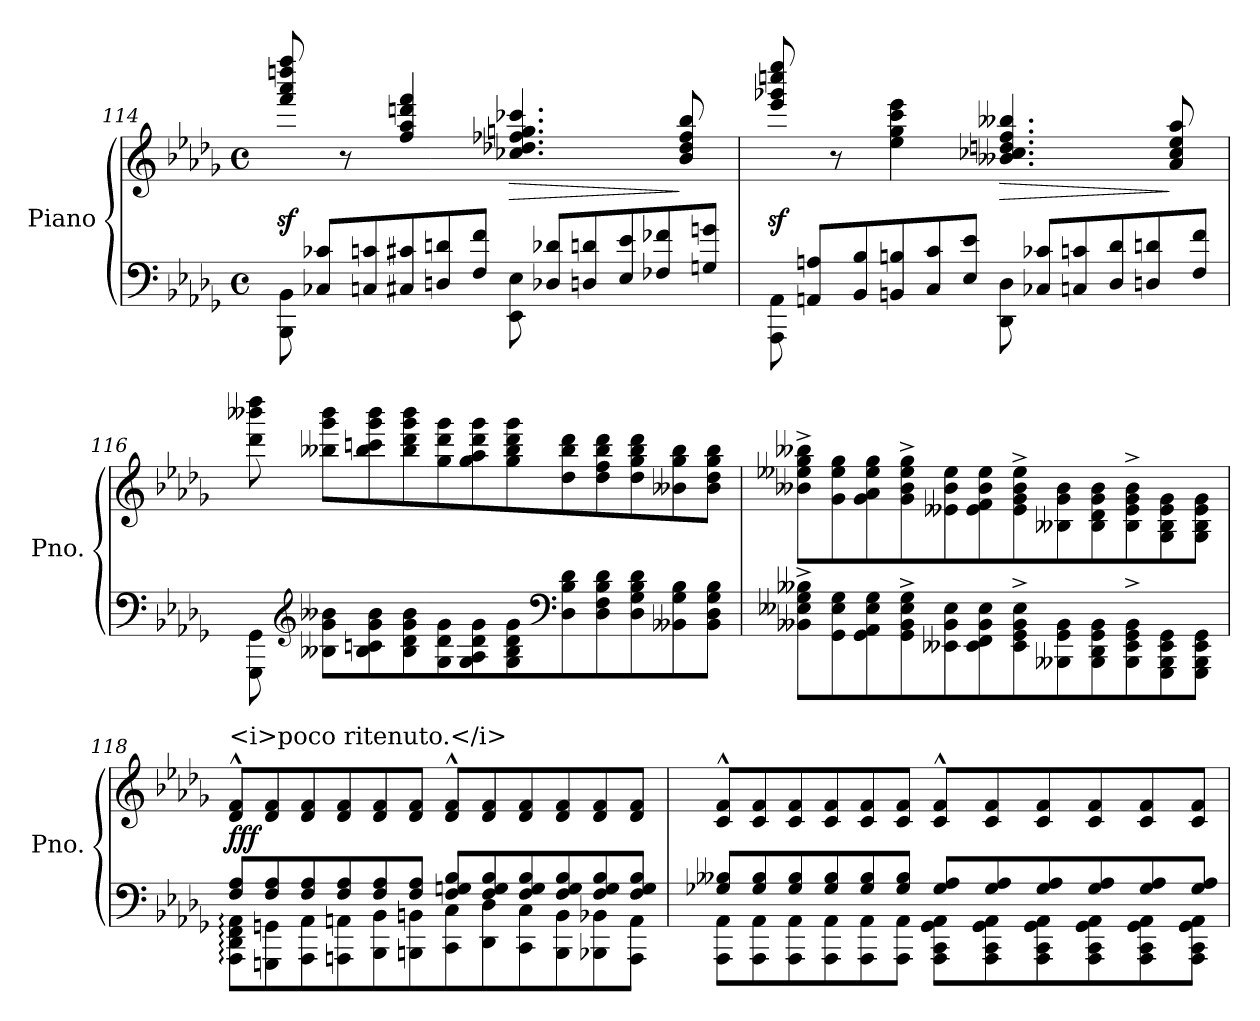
**kern	**kern	**dynam
*part1	*part1	*part1
*staff2	*staff1	*staff1/2
*I"Piano	*	*
*I'Pno.	*	*
*clefF4	*clefG2	*
*k[b-e-a-d-g-]	*k[b-e-a-d-g-]	*
*M4/4	*M4/4	*
*met(c)	*met(c)	*
*Xtuplet	*	*
=114	=114	=114
12BBB-\ 12BB-\	8fff/z< 8aaa-/z< 8ddddn/z< 8ffff/z<	.
12C-X/ 12c-X/L	.	.
.	8r	.
12Cn/ 12cn/	.	.
12C#X/ 12c#X/	4ff/ 4aa-/ 4dddn/ 4fff/	.
12Dn/ 12dn/	.	.
12F/ 12f/J	.	.
!	!	!LO:HP:b
12EE-\ 12E-\	4.cc-X/ 4.dd-X/ 4.ff-X/ 4.ggn/ 4.ccc-X/	>
12D-X/ 12d-X/L	.	.
12Dn/ 12dn/	.	.
12E-/ 12e-/	.	.
12F-X/ 12f-X/	.	.
.	8b-/ 8dd-/ 8ff-/ 8bb-/	]
12Gn/ 12gn/J	.	.
!!LO:LB:g=z
=115	=115	=115
12AAA-\ 12AA-\	8eee-/z< 8ggg-X/z< 8ccccn/z< 8eeee-/z<	.
12AAn/ 12An/L	.	.
.	8r	.
12BB-/ 12B-/	.	.
12BBn/ 12Bn/	4ee-\ 4gg-\ 4ccc\ 4eee-\	.
12C/ 12c/	.	.
12E-/ 12e-/J	.	.
!	!	!LO:HP:b
12DD-\ 12D-\	4.b--X/ 4.cc-X/ 4.ddn/ 4.ff/ 4.bb--X/	>
12C-X/ 12c-X/L	.	.
12Cn/ 12cn/	.	.
12D-/ 12d-/	.	.
12Dn/ 12dn/	.	.
.	8a-/ 8cc-/ 8ee-/ 8aa-/	]
12F/ 12f/J	.	.
!!LO:LB:g=z
=116	=116	=116
*	*Xtuplet	*
12GGG-\ 12GG-\	12ddd-\ 12bbb--X\ 12dddd-\	.
*clefG2	*	*
12B--X\ 12g-\ 12b--X\L	12bb--X\ 12ggg-\ 12bbb--\L	.
12B--\ 12cn\ 12g-\ 12b--\	12bb--\ 12cccn\ 12ggg-\ 12bbb--\	.
12B--\ 12d-\ 12g-\ 12b--\	12bb--\ 12ddd-\ 12ggg-\ 12bbb--\	.
12G-\ 12d-\ 12g-\	12gg-\ 12ddd-\ 12ggg-\	.
12G-\ 12A-\ 12d-\ 12g-\	12gg-\ 12aa-\ 12ddd-\ 12ggg-\	.
12G-\ 12B--\ 12d-\ 12g-\	12gg-\ 12bb--\ 12ddd-\ 12ggg-\	.
*clefF4	*	*
12D-\ 12B--\ 12d-\	12dd-\ 12bb--\ 12ddd-\	.
12D-\ 12F\ 12B--\ 12d-\	12dd-\ 12ff\ 12bb--\ 12ddd-\	.
12D-\ 12G-\ 12B--\ 12d-\	12dd-\ 12gg-\ 12bb--\ 12ddd-\	.
12BB--X\ 12G-\ 12B--\	12b--\ 12gg-\ 12bb--\	.
12BB--\ 12D-\ 12G-\ 12B--\J	12b--\ 12dd-\ 12gg-\ 12bb--\J	.
=117	=117	=117
12BB--X\^ 12E--X\^ 12G-\^ 12B--X\^L	12b--X\^ 12ee--X\^ 12gg-\^ 12bb--X\^L	.
12GG-\ 12E--\ 12G-\	12g-\ 12ee--\ 12gg-\	.
12GG-\ 12AA-\ 12E--\ 12G-\	12g-\ 12a-\ 12ee--\ 12gg-\	.
12GG-\^ 12BB--\^ 12E--\^ 12G-\^	12g-\^ 12b--\^ 12ee--\^ 12gg-\^	.
12EE--X\ 12BB--\ 12E--\	12e--X\ 12b--\ 12ee--\	.
12EE--\ 12FF\ 12BB--\ 12E--\	12e--\ 12f\ 12b--\ 12ee--\	.
12EE--\^ 12GG-\^ 12BB--\^ 12E--\^	12e--\^ 12g-\^ 12b--\^ 12ee--\^	.
12BBB--X\ 12GG-\ 12BB--\	12B--X\ 12g-\ 12b--\	.
12BBB--\ 12DD-\ 12GG-\ 12BB--\	12B--\ 12d-\ 12g-\ 12b--\	.
12BBB--\^ 12EE--\^ 12GG-\^ 12BB--\^	12B--\^ 12e--\^ 12g-\^ 12b--\^	.
12GGG-\ 12BBB--\ 12EE--\ 12GG-\	12G-\ 12B--\ 12e--\ 12g-\	.
12GGG-\ 12BBB--\ 12EE--\ 12GG-\J	12G-\ 12B--\ 12e--\ 12g-\J	.
!!LO:PB:g=z
=118	=118	=118
*^	*	*
!	!	!LO:TX:a:t=&lt;i&gt;poco ritenuto.&lt;/i&gt;	!
!	!	!	!LO:DY:b
12AAA-\: 12DD-\: 12FF\: 12AA-\:L	12F/ 12A-/L	12d-/^^ 12f/^^L	fff
12GGGn\ 12GGn\	12F/ 12A-/	12d-/ 12f/	.
12AAA-\ 12AA-\	12F/ 12A-/	12d-/ 12f/	.
12AAAn\ 12AAn\	12F/ 12A-/	12d-/ 12f/	.
12BBB-\ 12BB-\	12F/ 12A-/	12d-/ 12f/	.
12BBBn\ 12BBn\	12F/ 12A-/J	12d-/ 12f/J	.
12CC\ 12C\	12F/ 12Gn/ 12B-/L	12d-/^^ 12f/^^L	.
12DD-\ 12D-\	12F/ 12G/ 12B-/	12d-/ 12f/	.
12CC\ 12C\	12F/ 12G/ 12B-/	12d-/ 12f/	.
12BBB\ 12BB\	12F/ 12G/ 12B-/	12d-/ 12f/	.
12BBB-X\ 12BB-X\	12F/ 12G/ 12B-/	12d-/ 12f/	.
12AAA\ 12AA\J	12F/ 12G/ 12B-/J	12d-/ 12f/J	.
!!LO:LB:g=z
=119	=119	=119	=119
12AAA-\ 12AA-\L	12G-X/ 12B--X/L	12c/^^ 12f/^^L	.
12AAA-\ 12AA-\	12G-/ 12B--/	12c/ 12f/	.
12AAA-\ 12AA-\	12G-/ 12B--/	12c/ 12f/	.
12AAA-\ 12AA-\	12G-/ 12B--/	12c/ 12f/	.
12AAA-\ 12AA-\	12G-/ 12B--/	12c/ 12f/	.
12AAA-\ 12AA-\J	12G-/ 12B--/J	12c/ 12f/J	.
12AAA-\ 12CC\ 12GG-\ 12AA-\L	12G-/ 12A-/L	12c/^^ 12f/^^L	.
12AAA-\ 12CC\ 12GG-\ 12AA-\	12G-/ 12A-/	12c/ 12f/	.
12AAA-\ 12CC\ 12GG-\ 12AA-\	12G-/ 12A-/	12c/ 12f/	.
12AAA-\ 12CC\ 12GG-\ 12AA-\	12G-/ 12A-/	12c/ 12f/	.
12AAA-\ 12CC\ 12GG-\ 12AA-\	12G-/ 12A-/	12c/ 12f/	.
12AAA-\ 12CC\ 12GG-\ 12AA-\J	12G-/ 12A-/J	12c/ 12f/J	.
*v	*v	*	*
=	=	=
*-	*-	*-
